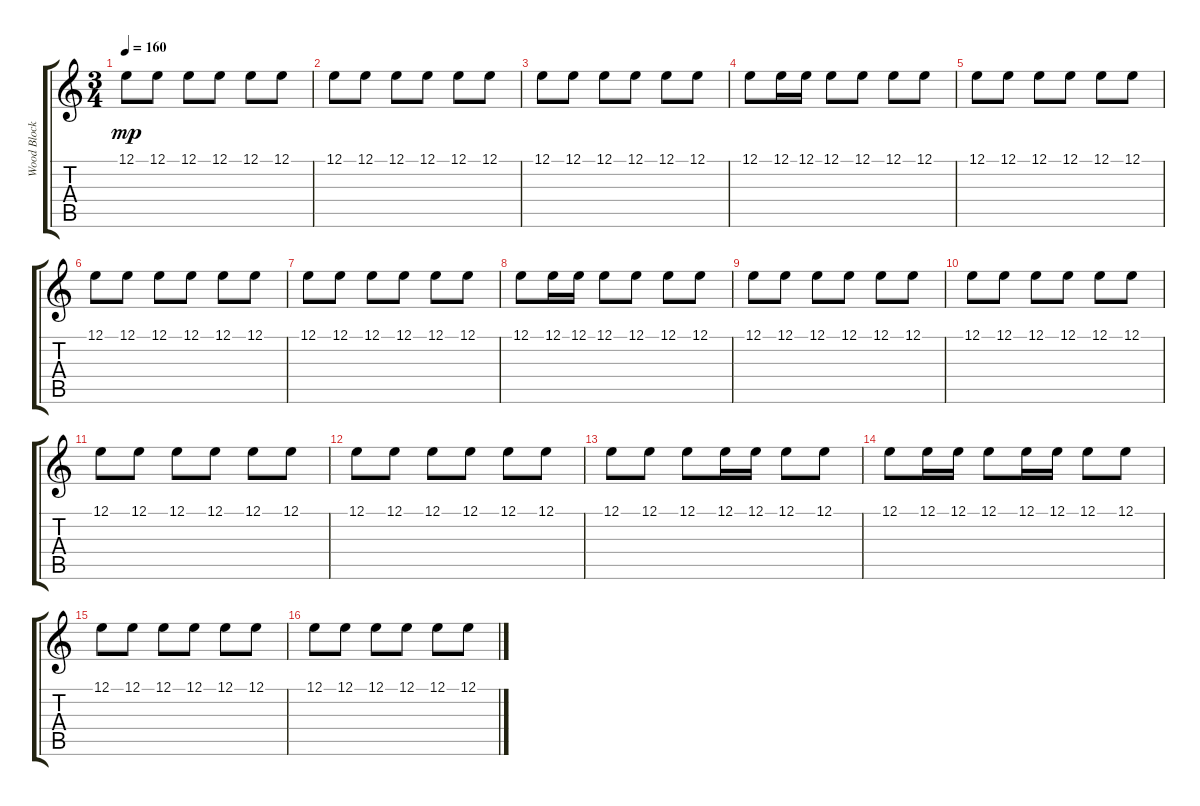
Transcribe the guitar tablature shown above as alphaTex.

\track ("Wood Block" "Wood Block") {instrument woodblock}
\staff {score tabs}
\tuning (E4 B3 G3 D3 A2 E2) {hide}
\ts (3 4)
\tempo 160
\clef g2
\ks c
12.1.8{dy mp} 12.1.8 12.1.8 12.1.8 12.1.8 12.1.8 |
12.1.8 12.1.8 12.1.8 12.1.8 12.1.8 12.1.8 |
12.1.8 12.1.8 12.1.8 12.1.8 12.1.8 12.1.8 |
12.1.8 12.1.16 12.1.16 12.1.8 12.1.8 12.1.8 12.1.8 |
12.1.8 12.1.8 12.1.8 12.1.8 12.1.8 12.1.8 |
12.1.8 12.1.8 12.1.8 12.1.8 12.1.8 12.1.8 |
12.1.8 12.1.8 12.1.8 12.1.8 12.1.8 12.1.8 |
12.1.8 12.1.16 12.1.16 12.1.8 12.1.8 12.1.8 12.1.8 |
12.1.8 12.1.8 12.1.8 12.1.8 12.1.8 12.1.8 |
12.1.8 12.1.8 12.1.8 12.1.8 12.1.8 12.1.8 |
12.1.8 12.1.8 12.1.8 12.1.8 12.1.8 12.1.8 |
12.1.8 12.1.8 12.1.8 12.1.8 12.1.8 12.1.8 |
12.1.8 12.1.8 12.1.8 12.1.16 12.1.16 12.1.8 12.1.8 |
12.1.8 12.1.16 12.1.16 12.1.8 12.1.16 12.1.16 12.1.8 12.1.8 |
12.1.8 12.1.8 12.1.8 12.1.8 12.1.8 12.1.8 |
12.1.8 12.1.8 12.1.8 12.1.8 12.1.8 12.1.8
